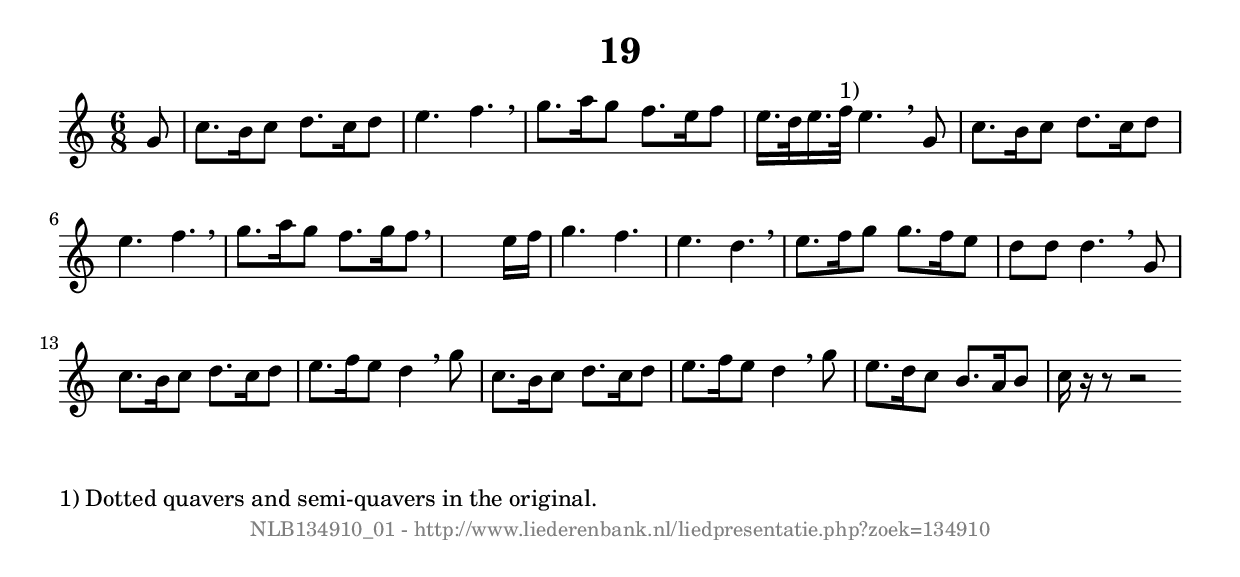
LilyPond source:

%
% produced by wce2krn 1.64 (7 June 2014)
%
\version"2.16"
#(append! paper-alist '(("long" . (cons (* 210 mm) (* 2000 mm)))))
#(set-default-paper-size "long")
sb = {\breathe}
mBreak = {\breathe }
bBreak = {\breathe }
x = {\once\override NoteHead #'style = #'cross }
gl=\glissando
itime={\override Staff.TimeSignature #'stencil = ##f }
ficta = {\once\set suggestAccidentals = ##t}
fine = {\once\override Score.RehearsalMark #'self-alignment-X = #1 \mark \markup {\italic{Fine}}}
dc = {\once\override Score.RehearsalMark #'self-alignment-X = #1 \mark \markup {\italic{D.C.}}}
dcf = {\once\override Score.RehearsalMark #'self-alignment-X = #1 \mark \markup {\italic{D.C. al Fine}}}
dcc = {\once\override Score.RehearsalMark #'self-alignment-X = #1 \mark \markup {\italic{D.C. al Coda}}}
ds = {\once\override Score.RehearsalMark #'self-alignment-X = #1 \mark \markup {\italic{D.S.}}}
dsf = {\once\override Score.RehearsalMark #'self-alignment-X = #1 \mark \markup {\italic{D.S. al Fine}}}
dsc = {\once\override Score.RehearsalMark #'self-alignment-X = #1 \mark \markup {\italic{D.S. al Coda}}}
pv = {\set Score.repeatCommands = #'((volta "1"))}
sv = {\set Score.repeatCommands = #'((volta "2"))}
tv = {\set Score.repeatCommands = #'((volta "3"))}
qv = {\set Score.repeatCommands = #'((volta "4"))}
xv = {\set Score.repeatCommands = #'((volta #f))}
\header{ tagline = ""
title = "19"
}
\score {{
\key c \major
\relative g'
{
\set melismaBusyProperties = #'()
\partial 32*4
\time 6/8
\tempo 4=120
\override Score.MetronomeMark #'transparent = ##t
\override Score.RehearsalMark #'break-visibility = #(vector #t #t #f)
g8 c8. b16 c8 d8. c16 d8 e4. f \sb g8. a16 g8 f8. e16 f8 e16. d32 e16. f32^"1)" e4. \mBreak
g,8 c8. b16 c8 d8. c16 d8 e4. f \sb g8. a16 g8 f8. g16 f8 \mBreak \bar "|"
s2 s8 e16 f g4. f e d \sb e8. f16 g8 g8. f16 e8 d d d4. \mBreak
g,8 c8. b16 c8 d8. c16 d8 e8. f16 e8 d4 \sb g8 c,8. b16 c8 d8. c16 d8 e8. f16 e8 d4 \sb g8 e8. d16 c8 b8. a16 b8 c16 r16 r8 r2 \bar ":|"
 }}
 \midi { }
 \layout {
            indent = 0.0\cm
}
}
\markup { \wordwrap-string #" 
1) Dotted quavers and semi-quavers in the original.

"}
\markup { \vspace #0 } \markup { \with-color #grey \fill-line { \center-column { \smaller "NLB134910_01 - http://www.liederenbank.nl/liedpresentatie.php?zoek=134910" } } }
